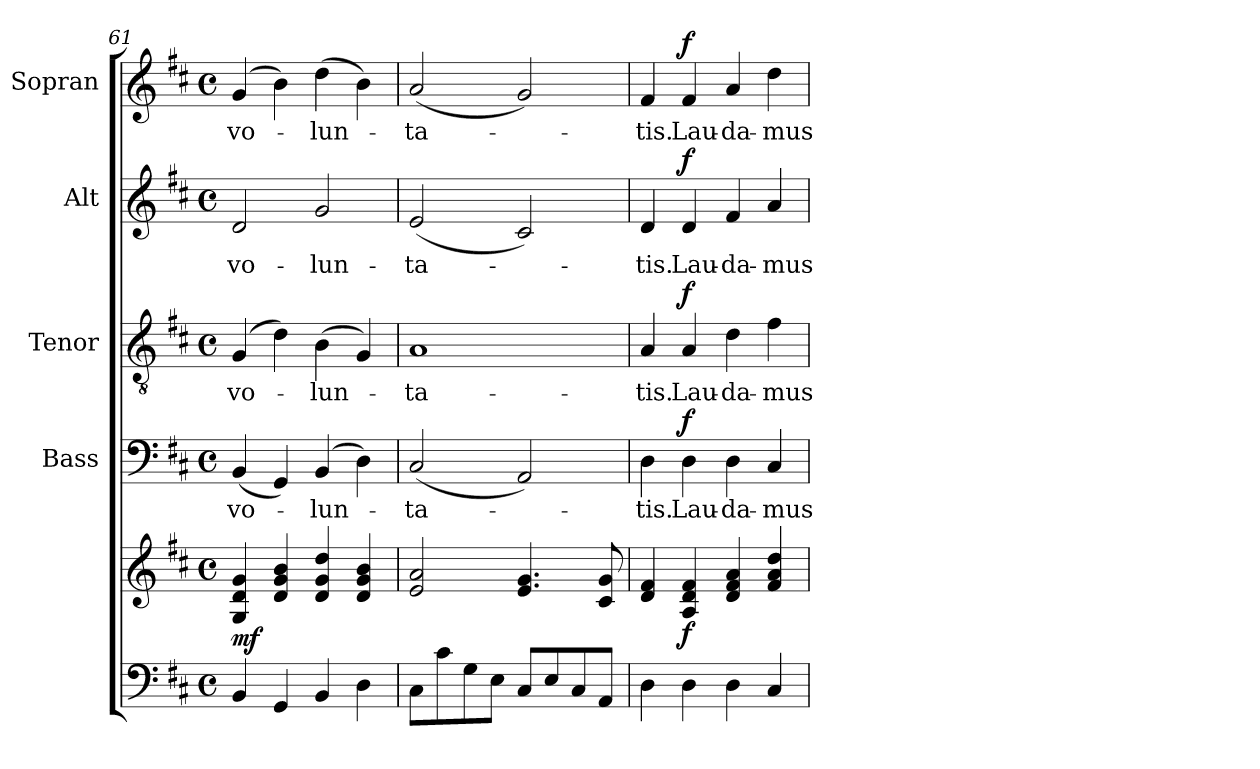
**kern	**kern	**dynam	**kern	**text	**dynam	**kern	**text	**dynam	**kern	**text	**dynam	**kern	**text	**dynam
*part5	*part5	*part5	*part4	*part4	*part4	*part3	*part3	*part3	*part2	*part2	*part2	*part1	*part1	*part1
*staff6	*staff5	*staff5/6	*staff4	*staff4	*staff4	*staff3	*staff3	*staff3	*staff2	*staff2	*staff2	*staff1	*staff1	*staff1
*	*	*	*I"Bass	*	*	*I"Tenor	*	*	*I"Alt	*	*	*I"Sopran	*	*
*	*	*	*I'B.	*	*	*I'T.	*	*	*I'A.	*	*	*I'S.	*	*
*clefF4	*clefG2	*	*clefF4	*	*	*clefGv2	*	*	*clefG2	*	*	*clefG2	*	*
*k[f#c#]	*k[f#c#]	*	*k[f#c#]	*	*	*k[f#c#]	*	*	*k[f#c#]	*	*	*k[f#c#]	*	*
*D:	*D:	*	*D:	*	*	*D:	*	*	*D:	*	*	*D:	*	*
*M4/4	*M4/4	*	*M4/4	*	*	*M4/4	*	*	*M4/4	*	*	*M4/4	*	*
*met(c)	*met(c)	*	*met(c)	*	*	*met(c)	*	*	*met(c)	*	*	*met(c)	*	*
=61	=61	=61	=61	=61	=61	=61	=61	=61	=61	=61	=61	=61	=61	=61
!	!	!LO:DY:b	!	!LO:LY:b	!	!	!LO:LY:b	!	!	!LO:LY:b	!	!	!LO:LY:b	!
4BB/	4G/ 4d/ 4g/	mf	(<4BB/	vo-	.	(4G/	vo-	.	2d/	vo-	.	(4g/	vo-	.
4GG/	4d/ 4g/ 4b/	.	4GG/)	.	.	4d\)	.	.	.	.	.	4b\)	.	.
!	!	!	!	!LO:LY:b	!	!	!LO:LY:b	!	!	!LO:LY:b	!	!	!LO:LY:b	!
4BB/	4d/ 4g/ 4dd/	.	(4BB/	-lun-	.	(>4B\	-lun-	.	2g/	-lun-	.	(>4dd\	-lun-	.
4D\	4d/ 4g/ 4b/	.	4D\)	.	.	4G/)	.	.	.	.	.	4b\)	.	.
=62	=62	=62	=62	=62	=62	=62	=62	=62	=62	=62	=62	=62	=62	=62
!	!	!	!	!LO:LY:b	!	!	!LO:LY:b	!	!	!LO:LY:b	!	!	!LO:LY:b	!
8C#\L	2e/ 2a/	.	(<2C#/	-ta-	.	1A	-ta-	.	(<2e/	-ta-	.	(<2a/	-ta-	.
8c#\	.	.	.	.	.	.	.	.	.	.	.	.	.	.
8G\	.	.	.	.	.	.	.	.	.	.	.	.	.	.
8E\J	.	.	.	.	.	.	.	.	.	.	.	.	.	.
8C#/L	4.e/ 4.g/	.	2AA/)	.	.	.	.	.	2c#/)	.	.	2g/)	.	.
8E/	.	.	.	.	.	.	.	.	.	.	.	.	.	.
8C#/	.	.	.	.	.	.	.	.	.	.	.	.	.	.
8AA/J	8c#/ 8g/	.	.	.	.	.	.	.	.	.	.	.	.	.
=63	=63	=63	=63	=63	=63	=63	=63	=63	=63	=63	=63	=63	=63	=63
!	!	!	!	!LO:LY:b	!	!	!LO:LY:b	!	!	!LO:LY:b	!	!	!LO:LY:b	!
4D\	4d/ 4f#/	.	4D\	-tis.	.	4A/	-tis.	.	4d/	-tis.	.	4f#/	-tis.	.
!	!	!LO:DY:b	!	!LO:LY:b	!LO:DY:a	!	!LO:LY:b	!LO:DY:a	!	!LO:LY:b	!LO:DY:a	!	!LO:LY:b	!LO:DY:a
4D\	4A/ 4d/ 4f#/	f	4D\	Lau-	f	4A/	Lau-	f	4d/	Lau-	f	4f#/	Lau-	f
!	!	!	!	!LO:LY:b	!	!	!LO:LY:b	!	!	!LO:LY:b	!	!	!LO:LY:b	!
4D\	4d/ 4f#/ 4a/	.	4D\	-da-	.	4d\	-da-	.	4f#/	-da-	.	4a/	-da-	.
!	!	!	!	!LO:LY:b	!	!	!LO:LY:b	!	!	!LO:LY:b	!	!	!LO:LY:b	!
4C#/	4f#/ 4a/ 4dd/	.	4C#/	-mus	.	4f#\	-mus	.	4a/	-mus	.	4dd\	-mus	.
=	=	=	=	=	=	=	=	=	=	=	=	=	=	=
*-	*-	*-	*-	*-	*-	*-	*-	*-	*-	*-	*-	*-	*-	*-
